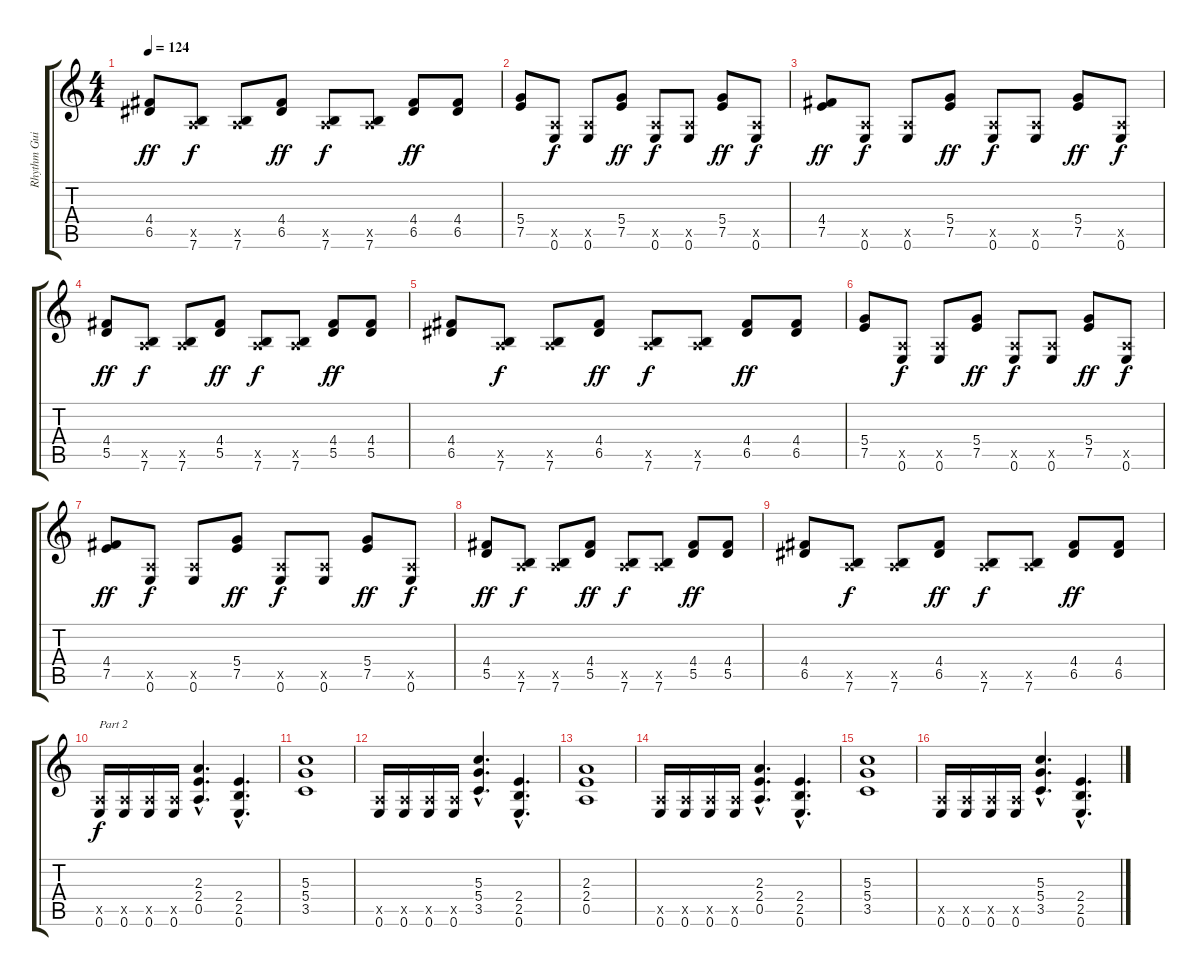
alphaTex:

\track ("Rhythm Guitar 1" "Rhythm Gui") {instrument distortionguitar}
\staff {score tabs}
\tuning (E4 B3 G3 D3 A2 E2) {hide}
\ts (4 4)
\tempo 124
\clef g2
\ks c
(4.4 6.5).8{dy ff} (0.5{x} 7.6).8{dy f} (0.5{x} 7.6).8 (4.4 6.5).8{dy ff} (0.5{x} 7.6).8{dy f} (0.5{x} 7.6).8 (4.4 6.5).8{dy ff} (4.4 6.5).8 |
(5.4 7.5).8 (0.5{x} 0.6).8{dy f} (0.5{x} 0.6).8 (5.4 7.5).8{dy ff} (0.5{x} 0.6).8{dy f} (0.5{x} 0.6).8 (5.4 7.5).8{dy ff} (0.5{x} 0.6).8{dy f} |
(4.4 7.5).8{dy ff} (0.5{x} 0.6).8{dy f} (0.5{x} 0.6).8 (5.4 7.5).8{dy ff} (0.5{x} 0.6).8{dy f} (0.5{x} 0.6).8 (5.4 7.5).8{dy ff} (0.5{x} 0.6).8{dy f} |
(4.4 5.5).8{dy ff} (0.5{x} 7.6).8{dy f} (0.5{x} 7.6).8 (4.4 5.5).8{dy ff} (0.5{x} 7.6).8{dy f} (0.5{x} 7.6).8 (4.4 5.5).8{dy ff} (4.4 5.5).8 |
(4.4 6.5).8 (0.5{x} 7.6).8{dy f} (0.5{x} 7.6).8 (4.4 6.5).8{dy ff} (0.5{x} 7.6).8{dy f} (0.5{x} 7.6).8 (4.4 6.5).8{dy ff} (4.4 6.5).8 |
(5.4 7.5).8 (0.5{x} 0.6).8{dy f} (0.5{x} 0.6).8 (5.4 7.5).8{dy ff} (0.5{x} 0.6).8{dy f} (0.5{x} 0.6).8 (5.4 7.5).8{dy ff} (0.5{x} 0.6).8{dy f} |
(4.4 7.5).8{dy ff} (0.5{x} 0.6).8{dy f} (0.5{x} 0.6).8 (5.4 7.5).8{dy ff} (0.5{x} 0.6).8{dy f} (0.5{x} 0.6).8 (5.4 7.5).8{dy ff} (0.5{x} 0.6).8{dy f} |
(4.4 5.5).8{dy ff} (0.5{x} 7.6).8{dy f} (0.5{x} 7.6).8 (4.4 5.5).8{dy ff} (0.5{x} 7.6).8{dy f} (0.5{x} 7.6).8 (4.4 5.5).8{dy ff} (4.4 5.5).8 |
(4.4 6.5).8 (0.5{x} 7.6).8{dy f} (0.5{x} 7.6).8 (4.4 6.5).8{dy ff} (0.5{x} 7.6).8{dy f} (0.5{x} 7.6).8 (4.4 6.5).8{dy ff} (4.4 6.5).8 |
(0.5{x} 0.6).16{txt "Part 2" dy f} (0.5{x} 0.6).16 (0.5{x} 0.6).16 (0.5{x} 0.6).16 (2.3{hac} 2.4{hac} 0.5{hac}).4{d} (2.4{hac} 2.5{hac} 0.6{hac}).4{d} |
(5.3 5.4 3.5).1 |
(0.5{x} 0.6).16 (0.5{x} 0.6).16 (0.5{x} 0.6).16 (0.5{x} 0.6).16 (5.3{hac} 5.4{hac} 3.5{hac}).4{d} (2.4{hac} 2.5{hac} 0.6{hac}).4{d} |
(2.3 2.4 0.5).1 |
(0.5{x} 0.6).16 (0.5{x} 0.6).16 (0.5{x} 0.6).16 (0.5{x} 0.6).16 (2.3{hac} 2.4{hac} 0.5{hac}).4{d} (2.4{hac} 2.5{hac} 0.6{hac}).4{d} |
(5.3 5.4 3.5).1 |
(0.5{x} 0.6).16 (0.5{x} 0.6).16 (0.5{x} 0.6).16 (0.5{x} 0.6).16 (5.3{hac} 5.4{hac} 3.5{hac}).4{d} (2.4{hac} 2.5{hac} 0.6{hac}).4{d}
